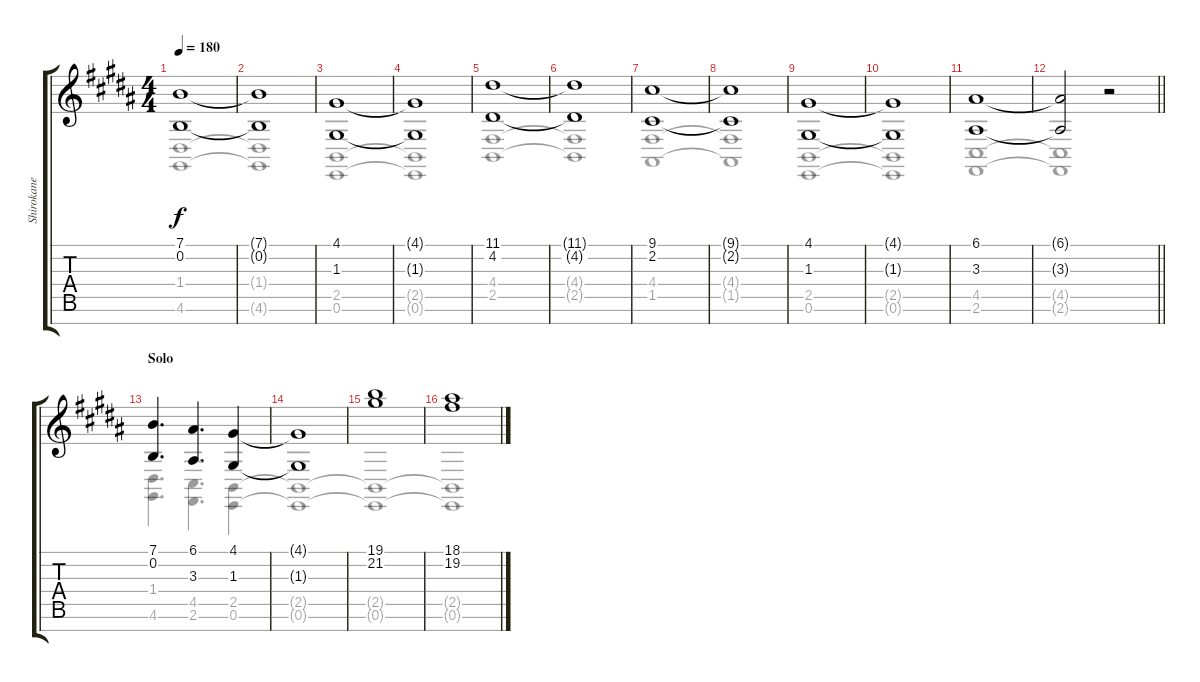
\track ("Shirokane Rinko" "Shirokane ") {instrument acousticgrandpiano}
\staff {score tabs}
\tuning (E4 B3 G3 D3 A2 E2 B1) {hide}
\voice
\ts (4 4)
\tempo 180
\clef g2
\ks b
(7.1 0.2).1{dy f} |
(7.1{t} 0.2{t}).1 |
(4.1 1.3).1 |
(4.1{t} 1.3{t}).1 |
(11.1 4.2).1 |
(11.1{t} 4.2{t}).1 |
(9.1 2.2).1 |
(9.1{t} 2.2{t}).1 |
(4.1 1.3).1 |
(4.1{t} 1.3{t}).1 |
(6.1 3.3).1 |
\barLineRight lightlight
(6.1{t} 3.3{t}).2 r.2 |
\section ("" "Solo")
(7.1 0.2).4{d} (6.1 3.3).4{d} (4.1 1.3).4 |
(4.1{t} 1.3{t}).1 |
(19.1 21.2).1 |
(18.1 19.2).1
\voice
\clef g2
\ottava regular
\simile none
\ks b
(1.4 4.6).1{dy f} |
(1.4{t} 4.6{t}).1 |
(2.5 0.6).1 |
(2.5{t} 0.6{t}).1 |
(4.4 2.5).1 |
(4.4{t} 2.5{t}).1 |
(4.4 1.5).1 |
(4.4{t} 1.5{t}).1 |
(2.5 0.6).1 |
(2.5{t} 0.6{t}).1 |
(4.5 2.6).1 |
\barLineRight lightlight
(4.5{t} 2.6{t}).1 |
(1.4 4.6).4{d} (4.5 2.6).4{d} (2.5 0.6).4 |
(2.5{t} 0.6{t}).1 |
(2.5{t} 0.6{t}).1 |
(2.5{t} 0.6{t}).1
